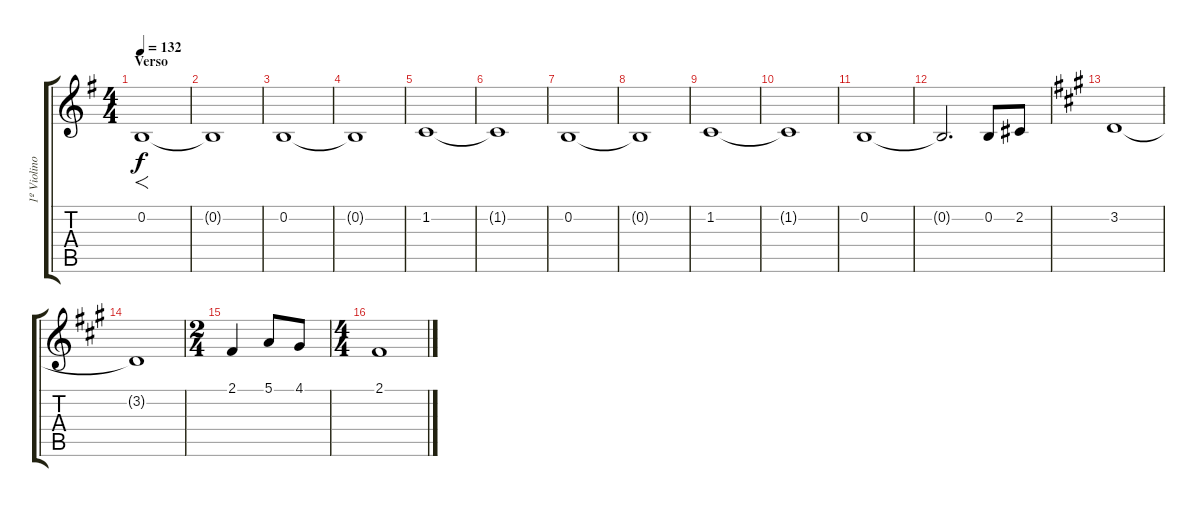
\track ("1º Violino" "1º Violino") {instrument violin}
\staff {score tabs}
\tuning (E4 B3 G3 D3 A2 E2) {hide}
\ts (4 4)
\section ("" "Verso")
\tempo 132
\clef g2
\ks eminor
0.2.1{f dy f volume 9} |
0.2{t}.1 |
0.2.1 |
0.2{t}.1 |
1.2.1 |
1.2{t}.1 |
0.2.1 |
0.2{t}.1 |
1.2.1 |
1.2{t}.1 |
0.2.1 |
0.2{t}.2{d} 0.2.8 2.2.8 |
\ks f#minor
3.2.1 |
3.2{t}.1 |
\ts (2 4)
2.1.4 5.1.8 4.1.8 |
\ts (4 4)
2.1.1
